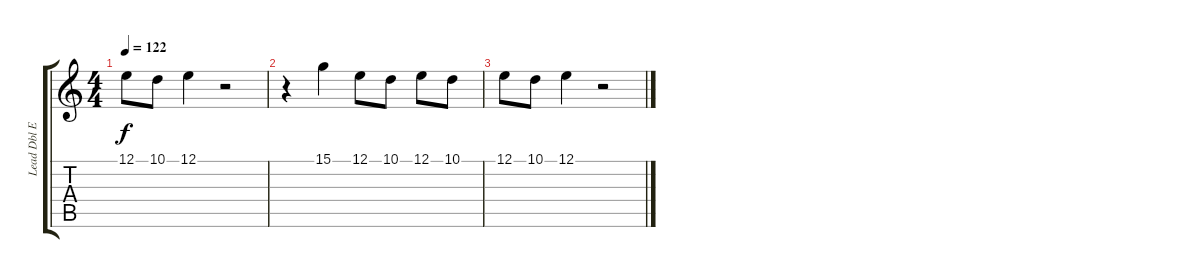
\track ("Lead Dbl Echo Drops" "Lead Dbl E") {instrument fx7echoes}
\staff {score tabs}
\tuning (E4 B3 G3 D3 A2 E2) {hide}
\ts (4 4)
\tempo 122
\clef g2
\ks c
12.1.8{dy f volume 4} 10.1.8{volume 4} 12.1.4{volume 4} r.2 |
r.4 15.1.4{volume 2} 12.1.8{volume 2} 10.1.8{volume 2} 12.1.8{volume 2} 10.1.8{volume 2} |
12.1.8{volume 2} 10.1.8{volume 1} 12.1.4{volume 1} r.2
